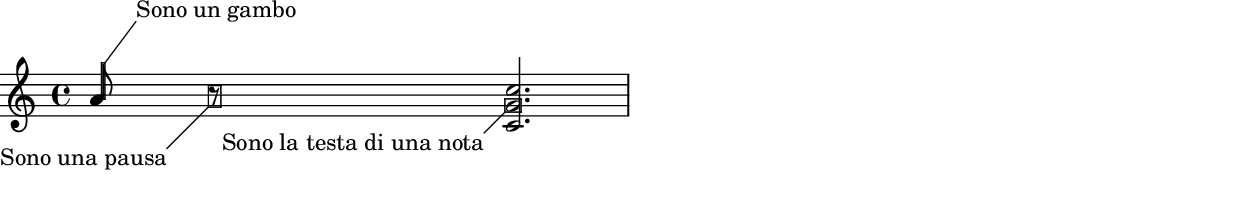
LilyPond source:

%% Generated by lilypond-book
%% Options: [exampleindent=10.16\mm,indent=0\mm,line-width=160\mm,quote]
\include "lilypond-book-preamble.ly"


% ****************************************************************
% Start cut-&-pastable-section
% ****************************************************************

#(ly:set-option 'eps-box-padding 3.000000)



\paper {
  indent = 0\mm
  line-width = 160\mm
  % offset the left padding, also add 1mm as lilypond creates cropped
  % images with a little space on the right
  line-width = #(- line-width (* mm  3.000000) (* mm 1))
  line-width = 160\mm - 2.0 * 10.16\mm
  % offset the left padding, also add 1mm as lilypond creates cropped
  % images with a little space on the right
  line-width = #(- line-width (* mm  3.000000) (* mm 1))
}

\layout {
  
}




% ****************************************************************
% ly snippet:
% ****************************************************************
\sourcefileline 1095
\relative c'' {
  \new Voice \with { \consists Balloon_engraver }
  {
    \balloonGrobText #'Stem #'(3 . 4) \markup { "Sono un gambo" }
    a8
    \balloonGrobText #'Rest #'(-4 . -4) \markup { "Sono una pausa" }
    r
    \balloonLengthOn
    <c, g'-\balloonText #'(-2 . -2) \markup { "Sono la testa di una nota" } c>2.
  }
}



% ****************************************************************
% end ly snippet
% ****************************************************************
